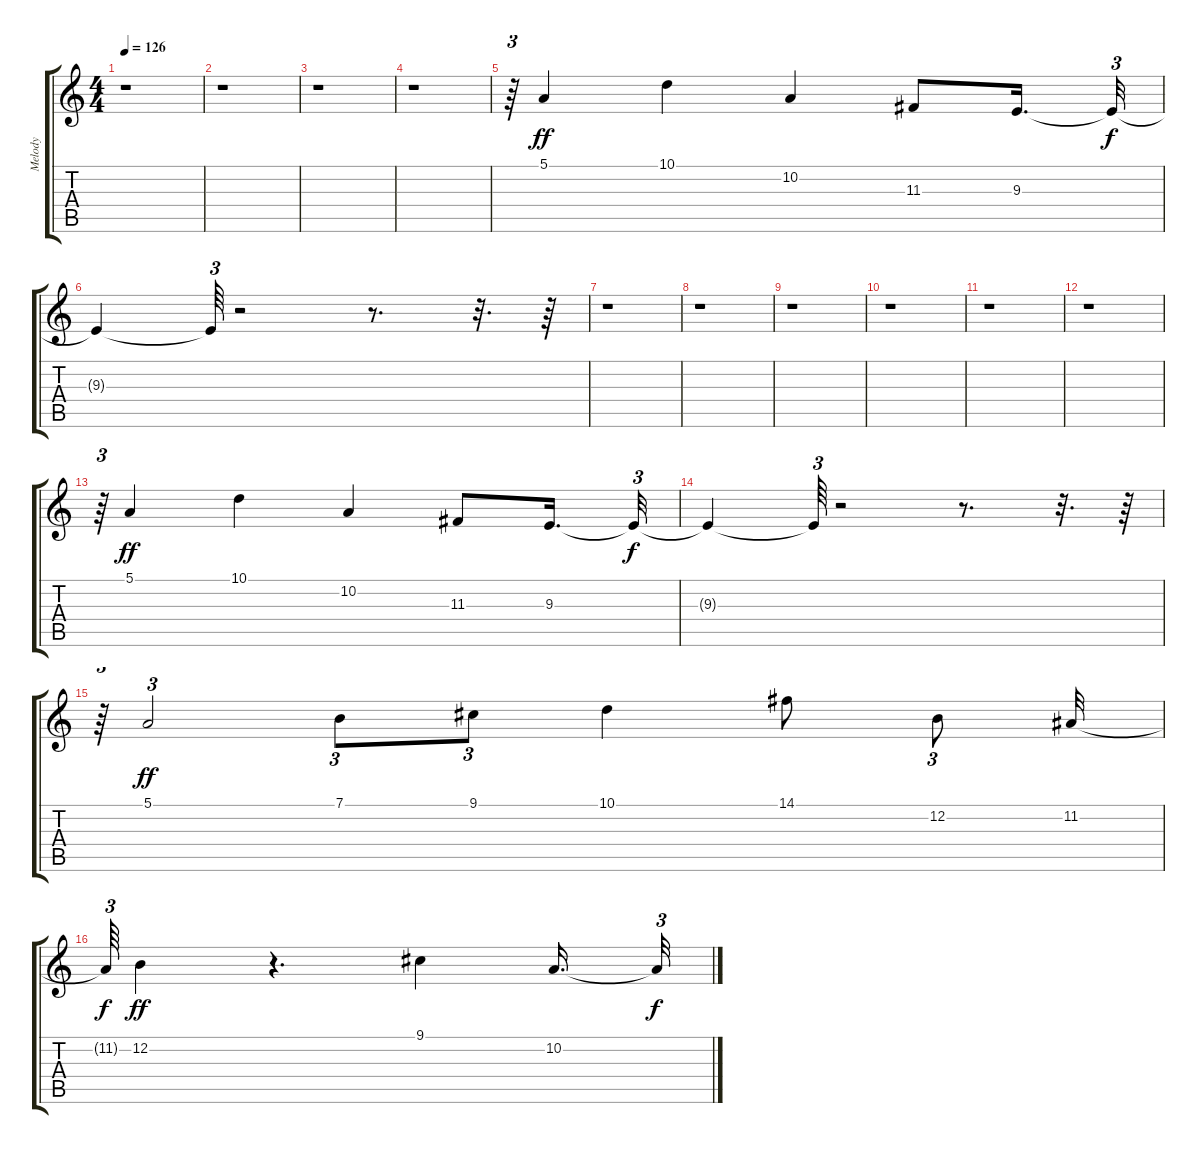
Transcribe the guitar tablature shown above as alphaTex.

\track ("Melody" "Melody") {instrument flute}
\staff {score tabs}
\tuning (E4 B3 G3 D3 A2 E2) {hide}
\ts (4 4)
\tempo 126
\clef g2
\ks c
r.1{dy f} |
r.1 |
r.1 |
r.1 |
r.64{tu (3 2)} 5.1.4{dy ff volume 12 balance 8 instrument flute} 10.1.4 10.2.4 11.3.8 9.3.16{d} 9.3{t}.32{tu (3 2) dy f} |
9.3{t}.4 9.3{t}.64{tu (3 2)} r.2 r.8{d} r.32{d} r.64 |
r.1 |
r.1 |
r.1 |
r.1 |
r.1 |
r.1 |
r.64{tu (3 2)} 5.1.4{dy ff} 10.1.4 10.2.4 11.3.8 9.3.16{d} 9.3{t}.32{tu (3 2) dy f} |
9.3{t}.4 9.3{t}.64{tu (3 2)} r.2 r.8{d} r.32{d} r.64 |
r.64{tu (3 2)} 5.1.2{tu (3 2) dy ff} 7.1.8{tu (3 2)} 9.1.8{tu (3 2)} 10.1.4 14.1.8 12.2.8{tu (3 2)} 11.2.32 |
11.2{t}.64{tu (3 2) dy f} 12.2.4{dy ff} r.4{d} 9.1.4 10.2.16{d} 10.2{t}.32{tu (3 2) dy f}
